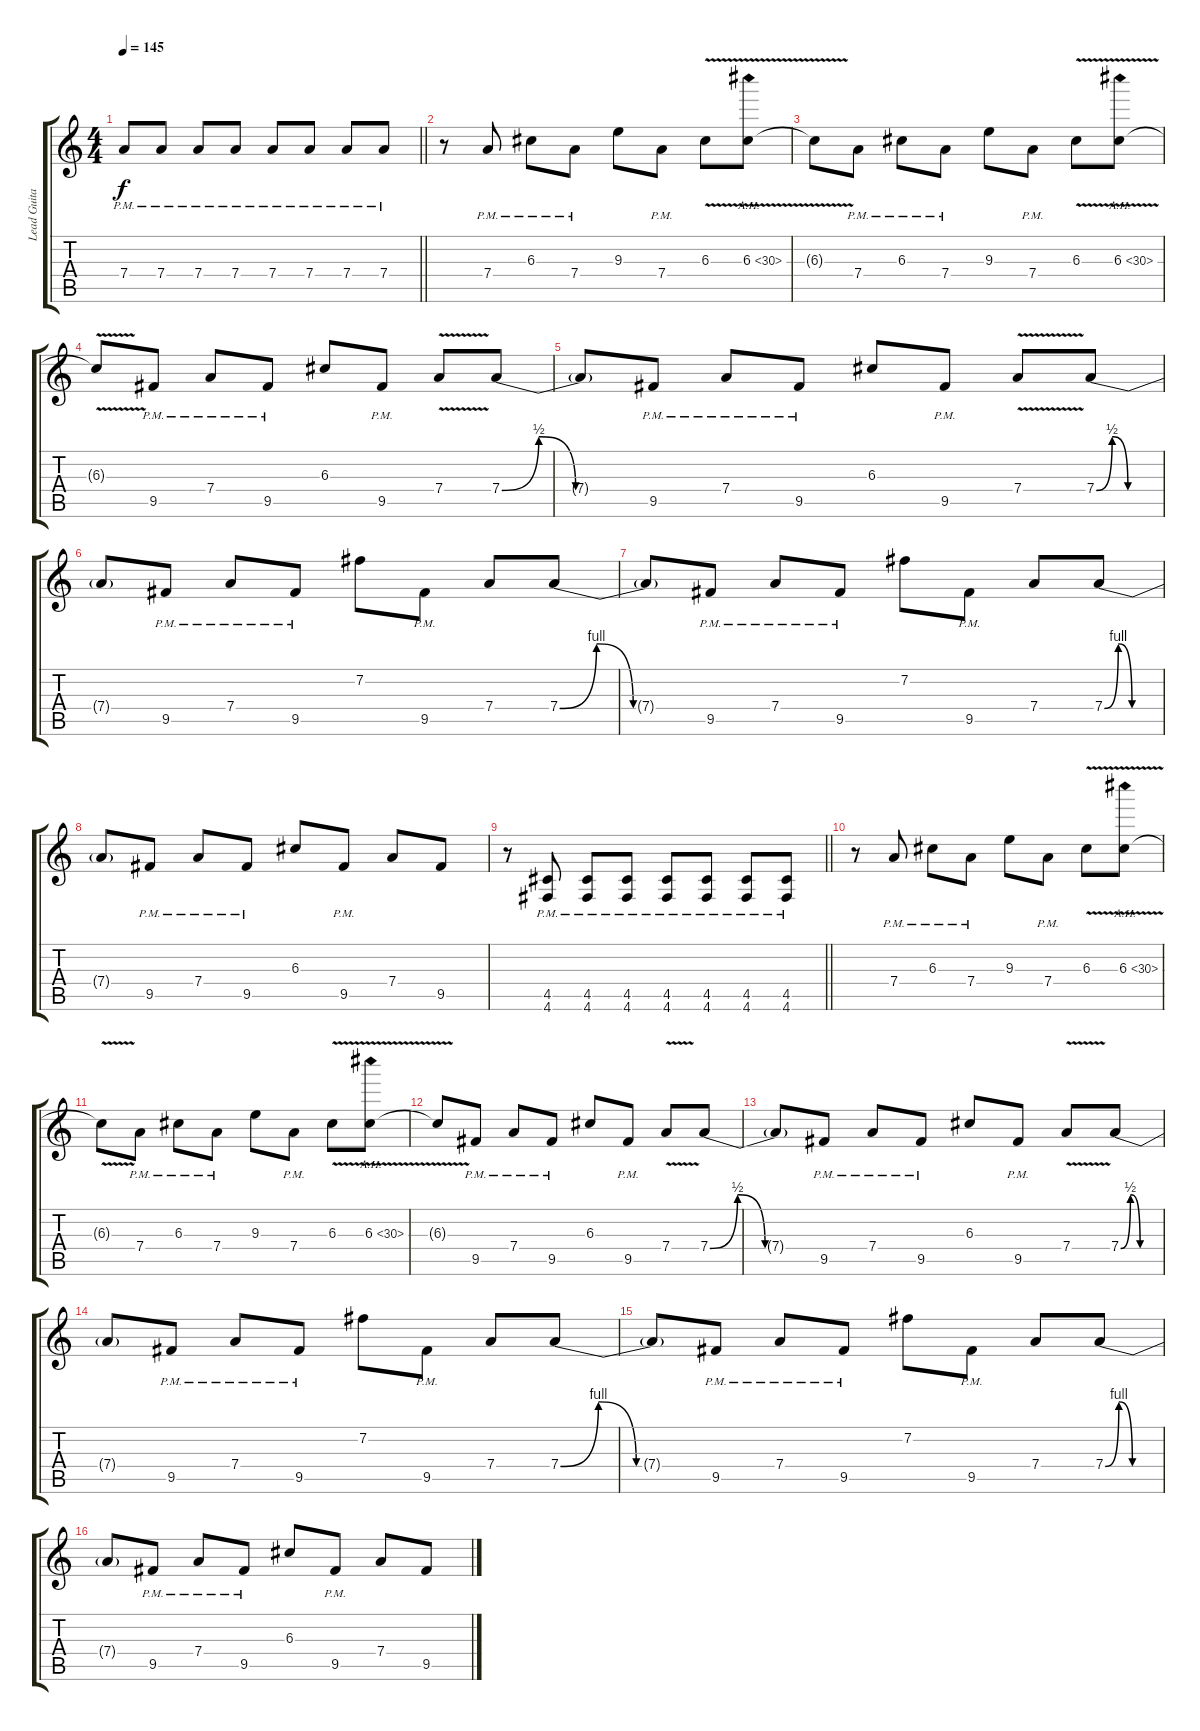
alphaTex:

\track ("Lead Guitar 2" "Lead Guita") {instrument distortionguitar}
\staff {score tabs}
\tuning (E4 B3 G3 D3 A2 D2) {hide}
\ts (4 4)
\tempo 145
\clef g2
\barLineRight lightlight
\ks c
7.4{pm}.8{dy f} 7.4{pm}.8 7.4{pm}.8 7.4{pm}.8 7.4{pm}.8 7.4{pm}.8 7.4{pm}.8 7.4{pm}.8 |
\section ("" "")
r.8 7.4{pm}.8 6.3{pm}.8 7.4{pm}.8 9.3.8 7.4{pm}.8 6.3{v}.8 6.3{ah 24 v}.8 |
6.3{t}.8 7.4{pm}.8 6.3{pm}.8 7.4{pm}.8 9.3.8 7.4{pm}.8 6.3{v}.8 6.3{ah 24 v}.8 |
6.3{t}.8 9.5{pm}.8 7.4{pm}.8 9.5{pm}.8 6.3.8 9.5{pm}.8 7.4{v}.8 7.4{be (custom 0 0 15 2 30 0 60 0)}.8 |
7.4{t}.8 9.5{pm}.8 7.4{pm}.8 9.5{pm}.8 6.3.8 9.5{pm}.8 7.4{v}.8 7.4{be (custom 0 0 15 2 30 0 60 0)}.8 |
7.4{t}.8 9.5{pm}.8 7.4{pm}.8 9.5{pm}.8 7.2.8 9.5{pm}.8 7.4.8 7.4{be (custom 0 0 15 4 30 0 60 0)}.8 |
7.4{t}.8 9.5{pm}.8 7.4{pm}.8 9.5{pm}.8 7.2.8 9.5{pm}.8 7.4.8 7.4{be (custom 0 0 15 4 30 0 60 0)}.8 |
7.4{t}.8 9.5{pm}.8 7.4{pm}.8 9.5{pm}.8 6.3.8 9.5{pm}.8 7.4.8 9.5.8 |
\barLineRight lightlight
r.8 (4.5{pm} 4.6{pm}).8 (4.5{pm} 4.6{pm}).8 (4.5{pm} 4.6{pm}).8 (4.5{pm} 4.6{pm}).8 (4.5{pm} 4.6{pm}).8 (4.5{pm} 4.6{pm}).8 (4.5{pm} 4.6{pm}).8 |
r.8 7.4{pm}.8 6.3{pm}.8 7.4{pm}.8 9.3.8 7.4{pm}.8 6.3{v}.8 6.3{ah 24 v}.8 |
6.3{t}.8 7.4{pm}.8 6.3{pm}.8 7.4{pm}.8 9.3.8 7.4{pm}.8 6.3{v}.8 6.3{ah 24 v}.8 |
6.3{t}.8 9.5{pm}.8 7.4{pm}.8 9.5{pm}.8 6.3.8 9.5{pm}.8 7.4{v}.8 7.4{be (custom 0 0 15 2 30 0 60 0)}.8 |
7.4{t}.8 9.5{pm}.8 7.4{pm}.8 9.5{pm}.8 6.3.8 9.5{pm}.8 7.4{v}.8 7.4{be (custom 0 0 15 2 30 0 60 0)}.8 |
7.4{t}.8 9.5{pm}.8 7.4{pm}.8 9.5{pm}.8 7.2.8 9.5{pm}.8 7.4.8 7.4{be (custom 0 0 15 4 30 0 60 0)}.8 |
7.4{t}.8 9.5{pm}.8 7.4{pm}.8 9.5{pm}.8 7.2.8 9.5{pm}.8 7.4.8 7.4{be (custom 0 0 15 4 30 0 60 0)}.8 |
7.4{t}.8 9.5{pm}.8 7.4{pm}.8 9.5{pm}.8 6.3.8 9.5{pm}.8 7.4.8 9.5.8
